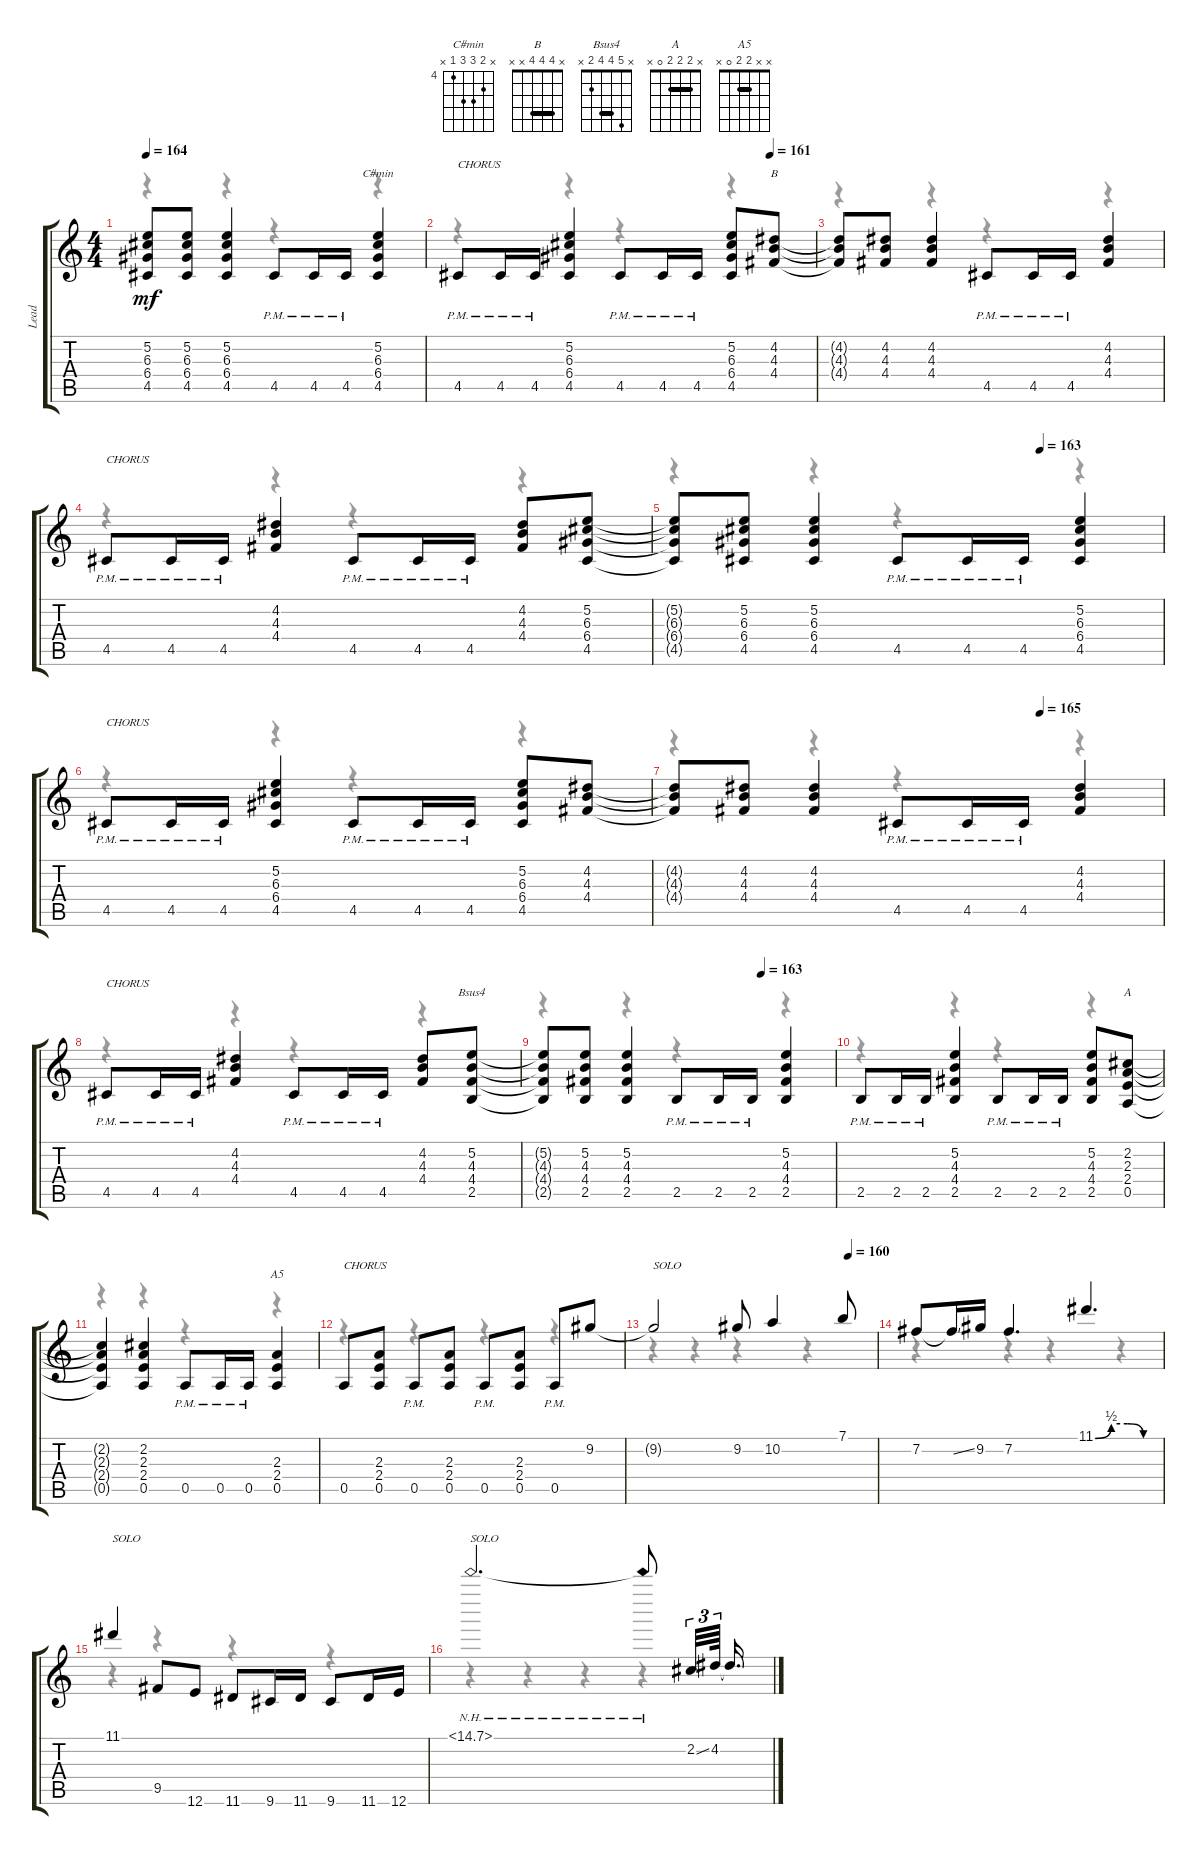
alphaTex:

\track ("Lead" "Lead") {instrument overdrivenguitar}
\staff {score tabs}
\tuning (E4 B3 G3 D3 A2 E2) {hide}
\chord ("C#min" x 5 6 6 4 x) {firstfret 4}
\chord ("B" x 4 4 4 x x) {barre 4}
\chord ("Bsus4" x 5 4 4 2 x) {barre 4}
\chord ("A" x 2 2 2 0 x) {barre 2}
\chord ("A5" x x 2 2 0 x) {barre 2}
\voice
\ts (4 4)
\tempo 164
\clef g2
\ks c
(5.2{t} 6.3{t} 6.4{t} 4.5{t}).8{dy mf} (5.2 6.3 6.4 4.5).8 (5.2 6.3 6.4 4.5).4 4.5{pm}.8 4.5{pm}.16 4.5{pm}.16 (5.2 6.3 6.4 4.5).4{ch "C#min"} |
\tempo (161 0.875)
4.5{pm}.8{txt "CHORUS"} 4.5{pm}.16 4.5{pm}.16 (5.2 6.3 6.4 4.5).4 4.5{pm}.8 4.5{pm}.16 4.5{pm}.16 (5.2 6.3 6.4 4.5).8 (4.2 4.3 4.4).8{ch "B"} |
(4.2{t} 4.3{t} 4.4{t}).8 (4.2 4.3 4.4).8 (4.2 4.3 4.4).4 4.5{pm}.8 4.5{pm}.16 4.5{pm}.16 (4.2 4.3 4.4).4 |
4.5{pm}.8{txt "CHORUS"} 4.5{pm}.16 4.5{pm}.16 (4.2 4.3 4.4).4 4.5{pm}.8 4.5{pm}.16 4.5{pm}.16 (4.2 4.3 4.4).8 (5.2 6.3 6.4 4.5).8 |
\tempo (163 0.75)
(5.2{t} 6.3{t} 6.4{t} 4.5{t}).8 (5.2 6.3 6.4 4.5).8 (5.2 6.3 6.4 4.5).4 4.5{pm}.8 4.5{pm}.16 4.5{pm}.16 (5.2 6.3 6.4 4.5).4 |
4.5{pm}.8{txt "CHORUS"} 4.5{pm}.16 4.5{pm}.16 (5.2 6.3 6.4 4.5).4 4.5{pm}.8 4.5{pm}.16 4.5{pm}.16 (5.2 6.3 6.4 4.5).8 (4.2 4.3 4.4).8 |
\tempo (165 0.75)
(4.2{t} 4.3{t} 4.4{t}).8 (4.2 4.3 4.4).8 (4.2 4.3 4.4).4 4.5{pm}.8 4.5{pm}.16 4.5{pm}.16 (4.2 4.3 4.4).4 |
4.5{pm}.8{txt "CHORUS"} 4.5{pm}.16 4.5{pm}.16 (4.2 4.3 4.4).4 4.5{pm}.8 4.5{pm}.16 4.5{pm}.16 (4.2 4.3 4.4).8 (5.2 4.3 4.4 2.5).8{ch "Bsus4"} |
\tempo (163 0.75)
(5.2{t} 4.3{t} 4.4{t} 2.5{t}).8 (5.2 4.3 4.4 2.5).8 (5.2 4.3 4.4 2.5).4 2.5{pm}.8 2.5{pm}.16 2.5{pm}.16 (5.2 4.3 4.4 2.5).4 |
2.5{pm}.8 2.5{pm}.16 2.5{pm}.16 (5.2 4.3 4.4 2.5).4 2.5{pm}.8 2.5{pm}.16 2.5{pm}.16 (5.2 4.3 4.4 2.5).8 (2.2 2.3 2.4 0.5).8{ch "A"} |
(2.2{t} 2.3{t} 2.4{t} 0.5{t}).4 (2.2 2.3 2.4 0.5).4 0.5{pm}.8 0.5{pm}.16 0.5{pm}.16 (2.3 2.4 0.5).4{ch "A5"} |
0.5.8{txt "CHORUS"} (2.3 2.4 0.5).8 0.5{pm}.8 (2.3 2.4 0.5).8 0.5{pm}.8 (2.3 2.4 0.5).8 0.5{pm}.8 9.2.8 |
\tempo (160 0.875)
9.2{t}.2{txt "SOLO"} 9.2.8 10.2.4 7.1.8 |
7.2.8 7.2{ss t}.16 9.2.16 7.2.4{d} 11.1{be (custom 0 0 15 2 30 2 45 0 60 0)}.4{d} |
11.1.4{txt "SOLO"} 9.5.8 12.6.8 11.6.8 9.6.16 11.6.16 9.6.8 11.6.16 12.6.16 |
14.1{nh}.2{d txt "SOLO"} 14.1{nh t}.8 2.2{ss}.32{tu (3 2)} 4.2.64{tu (3 2) beam splitsecondary} 4.2{t}.16{d}
\voice
\clef g2
\ottava regular
\simile none
\ks c
r.4{dy f} r.4 r.4 r.4 |
r.4 r.4 r.4 r.4 |
r.4 r.4 r.4 r.4 |
r.4 r.4 r.4 r.4 |
r.4 r.4 r.4 r.4 |
r.4 r.4 r.4 r.4 |
r.4 r.4 r.4 r.4 |
r.4 r.4 r.4 r.4 |
r.4 r.4 r.4 r.4 |
r.4 r.4 r.4 r.4 |
r.4 r.4 r.4 r.4 |
r.4 r.4 r.4 r.4 |
r.4 r.4 r.4 r.4 |
r.4 r.4 r.4 r.4 |
r.4 r.4 r.4 r.4 |
r.4 r.4 r.4 r.4
